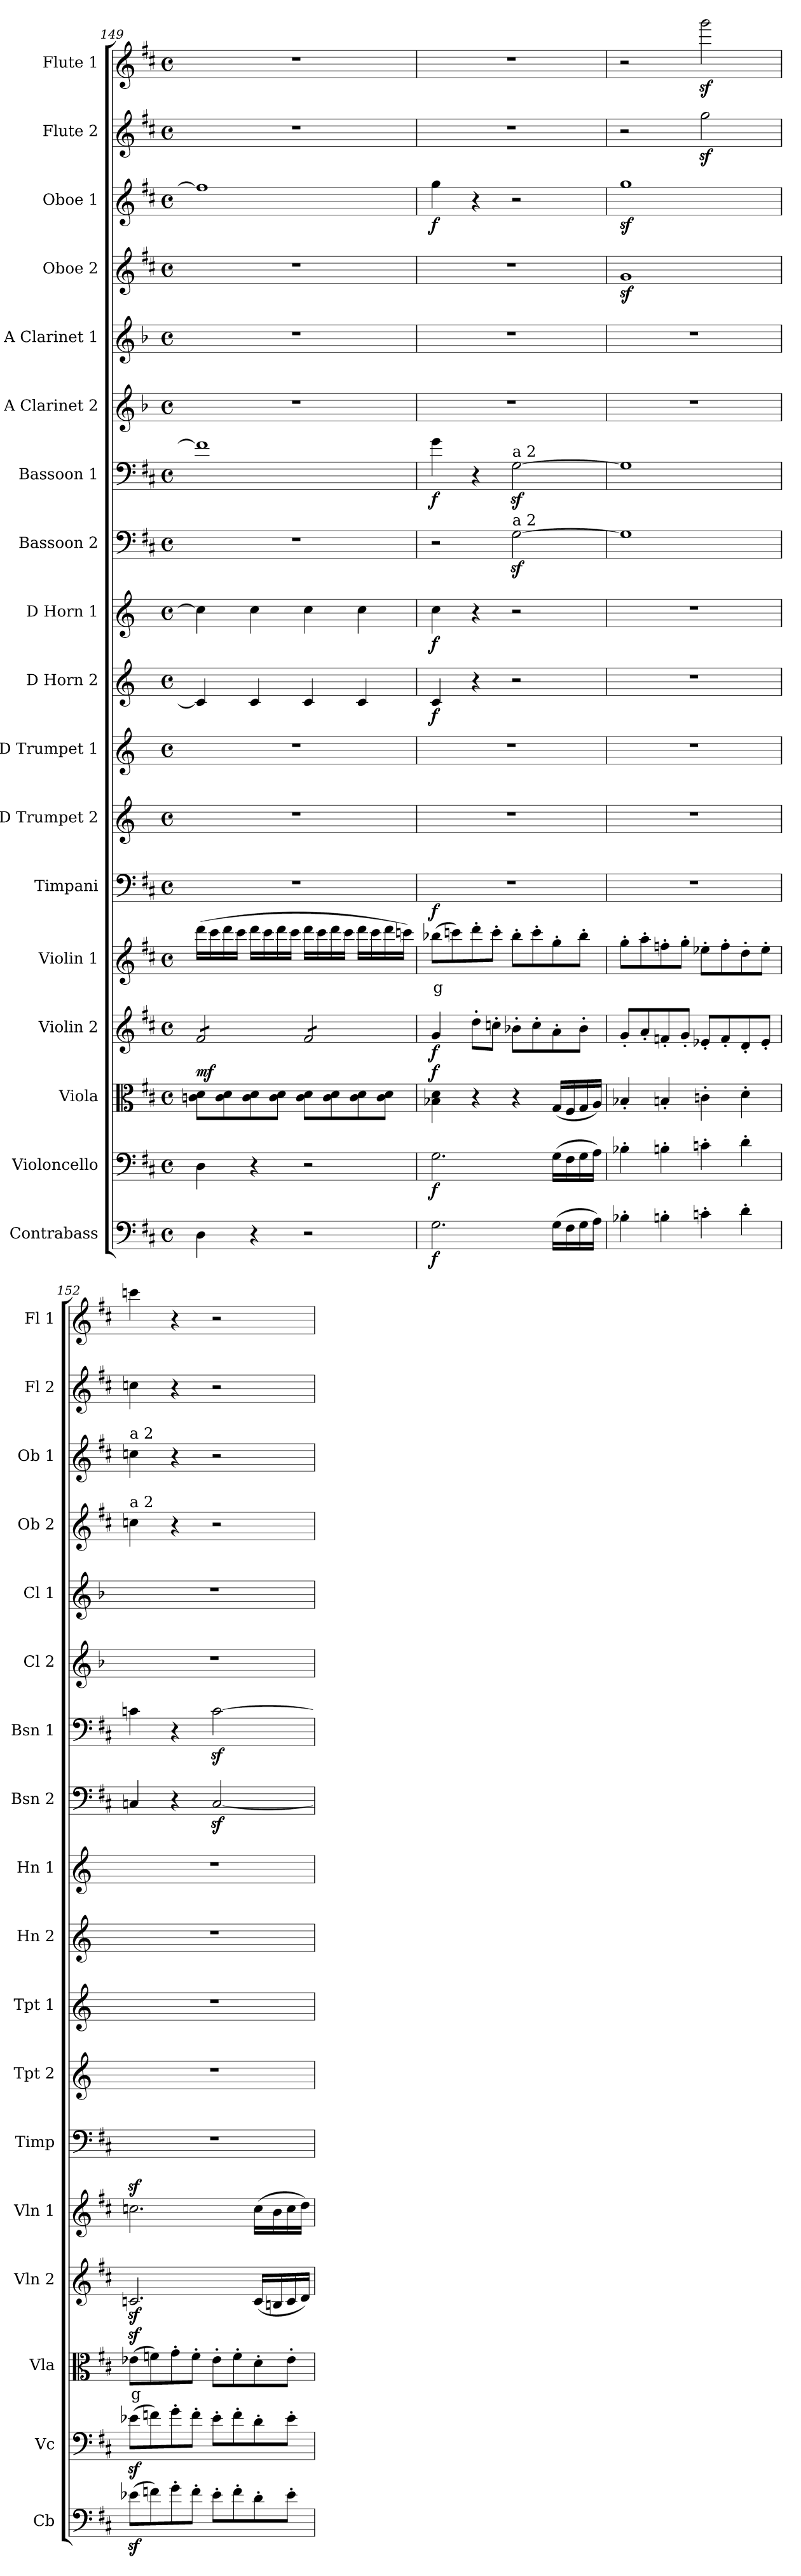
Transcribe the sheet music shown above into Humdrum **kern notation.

**kern	**dynam	**kern	**dynam	**kern	**text	**dynam	**kern	**dynam	**kern	**text	**dynam	**kern	**kern	**kern	**kern	**dynam	**kern	**dynam	**kern	**kern	**dynam	**kern	**kern	**kern	**kern	**dynam	**kern	**kern
*part18	*part18	*part17	*part17	*part16	*part16	*part16	*part15	*part15	*part14	*part14	*part14	*part13	*part12	*part11	*part10	*part10	*part9	*part9	*part8	*part7	*part7	*part6	*part5	*part4	*part3	*part3	*part2	*part1
*staff18	*staff18	*staff17	*staff17	*staff16	*staff16	*staff16	*staff15	*staff15	*staff14	*staff14	*staff14	*staff13	*staff12	*staff11	*staff10	*staff10	*staff9	*staff9	*staff8	*staff7	*staff7	*staff6	*staff5	*staff4	*staff3	*staff3	*staff2	*staff1
*I"Contrabass	*	*I"Violoncello	*	*I"Viola	*	*	*I"Violin 2	*	*I"Violin 1	*	*	*I"Timpani	*I"D Trumpet 2	*I"D Trumpet 1	*I"D Horn 2	*	*I"D Horn 1	*	*I"Bassoon 2	*I"Bassoon 1	*	*I"A Clarinet 2	*I"A Clarinet 1	*I"Oboe 2	*I"Oboe 1	*	*I"Flute 2	*I"Flute 1
*I'Cb	*	*I'Vc	*	*I'Vla	*	*	*I'Vln 2	*	*I'Vln 1	*	*	*I'Timp	*I'Tpt 2	*I'Tpt 1	*I'Hn 2	*	*I'Hn 1	*	*I'Bsn 2	*I'Bsn 1	*	*I'Cl 2	*I'Cl 1	*I'Ob 2	*I'Ob 1	*	*I'Fl 2	*I'Fl 1
*clefF4	*	*clefF4	*	*clefC3	*	*	*clefG2	*	*clefG2	*	*	*clefF4	*clefG2	*clefG2	*clefG2	*	*clefG2	*	*clefF4	*clefF4	*	*clefG2	*clefG2	*clefG2	*clefG2	*	*clefG2	*clefG2
*ITrd7c12	*	*	*	*	*	*	*	*	*	*	*	*	*ITrd-1c-2	*ITrd-1c-2	*ITrd6c10	*	*ITrd6c10	*	*	*	*	*ITrd2c3	*ITrd2c3	*	*	*	*	*
*k[f#c#]	*	*k[f#c#]	*	*k[f#c#]	*	*	*k[f#c#]	*	*k[f#c#]	*	*	*k[f#c#]	*k[f#c#]	*k[f#c#]	*k[f#c#]	*	*k[f#c#]	*	*k[f#c#]	*k[f#c#]	*	*k[f#c#]	*k[f#c#]	*k[f#c#]	*k[f#c#]	*	*k[f#c#]	*k[f#c#]
*M4/4	*	*M4/4	*	*M4/4	*	*	*M4/4	*	*M4/4	*	*	*M4/4	*M4/4	*M4/4	*M4/4	*	*M4/4	*	*M4/4	*M4/4	*	*M4/4	*M4/4	*M4/4	*M4/4	*	*M4/4	*M4/4
*met(c)	*	*met(c)	*	*met(c)	*	*	*met(c)	*	*met(c)	*	*	*met(c)	*met(c)	*met(c)	*met(c)	*	*met(c)	*	*met(c)	*met(c)	*	*met(c)	*met(c)	*met(c)	*met(c)	*	*met(c)	*met(c)
=149	=149	=149	=149	=149	=149	=149	=149	=149	=149	=149	=149	=149	=149	=149	=149	=149	=149	=149	=149	=149	=149	=149	=149	=149	=149	=149	=149	=149
!	!	!	!	!	!	!LO:DY:b	!	!	!	!	!	!	!	!	!	!	!	!	!	!	!	!	!	!	!	!	!	!
*	*	*	*	*	*	*	*tremolo	*	*	*	*	*	*	*	*	*	*	*	*	*	*	*	*	*	*	*	*	*
4DD\	.	4D\	.	8cn\ 8d\L	.	mf	8f#/L	.	(16ddd\LL	.	.	1r	1r	1r	4D/]	.	4d\]	.	1r	1f#]	.	1r	1r	1r	1ff#]	.	1r	1r
.	.	.	.	.	.	.	.	.	16ccc#\	.	.	.	.	.	.	.	.	.	.	.	.	.	.	.	.	.	.	.
.	.	.	.	8c\ 8d\	.	.	8f#/	.	16ddd\	.	.	.	.	.	.	.	.	.	.	.	.	.	.	.	.	.	.	.
.	.	.	.	.	.	.	.	.	16ccc#\JJ	.	.	.	.	.	.	.	.	.	.	.	.	.	.	.	.	.	.	.
4r	.	4r	.	8c\ 8d\	.	.	8f#/	.	16ddd\LL	.	.	.	.	.	4D/	.	4d\	.	.	.	.	.	.	.	.	.	.	.
.	.	.	.	.	.	.	.	.	16ccc#\	.	.	.	.	.	.	.	.	.	.	.	.	.	.	.	.	.	.	.
.	.	.	.	8c\ 8d\J	.	.	8f#/J	.	16ddd\	.	.	.	.	.	.	.	.	.	.	.	.	.	.	.	.	.	.	.
.	.	.	.	.	.	.	.	.	16ccc#\JJ	.	.	.	.	.	.	.	.	.	.	.	.	.	.	.	.	.	.	.
2r	.	2r	.	8c\ 8d\L	.	.	8f#/L	.	16ddd\LL	.	.	.	.	.	4D/	.	4d\	.	.	.	.	.	.	.	.	.	.	.
.	.	.	.	.	.	.	.	.	16ccc#\	.	.	.	.	.	.	.	.	.	.	.	.	.	.	.	.	.	.	.
.	.	.	.	8c\ 8d\	.	.	8f#/	.	16ddd\	.	.	.	.	.	.	.	.	.	.	.	.	.	.	.	.	.	.	.
.	.	.	.	.	.	.	.	.	16ccc#\JJ	.	.	.	.	.	.	.	.	.	.	.	.	.	.	.	.	.	.	.
.	.	.	.	8c\ 8d\	.	.	8f#/	.	16ddd\LL	.	.	.	.	.	4D/	.	4d\	.	.	.	.	.	.	.	.	.	.	.
.	.	.	.	.	.	.	.	.	16ccc#\	.	.	.	.	.	.	.	.	.	.	.	.	.	.	.	.	.	.	.
.	.	.	.	8c\ 8d\J	.	.	8f#/J	.	16ddd\	.	.	.	.	.	.	.	.	.	.	.	.	.	.	.	.	.	.	.
*	*	*	*	*	*	*	*Xtremolo	*	*	*	*	*	*	*	*	*	*	*	*	*	*	*	*	*	*	*	*	*
.	.	.	.	.	.	.	.	.	16cccn\JJ)	.	.	.	.	.	.	.	.	.	.	.	.	.	.	.	.	.	.	.
=150	=150	=150	=150	=150	=150	=150	=150	=150	=150	=150	=150	=150	=150	=150	=150	=150	=150	=150	=150	=150	=150	=150	=150	=150	=150	=150	=150	=150
!	!LO:DY:b	!	!LO:DY:b	!	!	!LO:DY:b	!	!LO:DY:b	!	!LO:LY:b:color=#FF0000	!LO:DY:b	!	!	!	!	!LO:DY:b	!	!LO:DY:b	!	!	!LO:DY:b	!	!	!	!	!LO:DY:b	!	!
2.GG\	f	2.G\	f	4B-X\ 4d\	.	f	4g/	f	(8bb-X\L	g	f	1r	1r	1r	4D/	f	4d\	f	2r	4g\	f	1r	1r	1r	4gg\	f	1r	1r
.	.	.	.	.	.	.	.	.	8cccn\)	.	.	.	.	.	.	.	.	.	.	.	.	.	.	.	.	.	.	.
.	.	.	.	4r	.	.	8dd'\L	.	8ddd'\	.	.	.	.	.	4r	.	4r	.	.	4r	.	.	.	.	4r	.	.	.
.	.	.	.	.	.	.	8ccn'\J	.	8ccc'\J	.	.	.	.	.	.	.	.	.	.	.	.	.	.	.	.	.	.	.
!	!	!	!	!	!	!	!	!	!	!	!	!	!	!	!	!	!	!	!	!LO:TX:a:t=a 2	!	!	!	!	!	!	!	!
!	!	!	!	!	!	!	!	!	!	!	!	!	!	!	!	!	!	!	!LO:TX:a:t=a 2	!	!	!	!	!	!	!	!	!
.	.	.	.	4r	.	.	8b-X'\L	.	8bb-'\L	.	.	.	.	.	2r	.	2r	.	[2Gz<\	[2Gz<\	.	.	.	.	2r	.	.	.
.	.	.	.	.	.	.	8cc'\	.	8ccc'\	.	.	.	.	.	.	.	.	.	.	.	.	.	.	.	.	.	.	.
(16GG\LL	.	(16G\LL	.	(16G/LL	.	.	8a'\	.	8gg'\	.	.	.	.	.	.	.	.	.	.	.	.	.	.	.	.	.	.	.
16FF#\	.	16F#\	.	16F#/	.	.	.	.	.	.	.	.	.	.	.	.	.	.	.	.	.	.	.	.	.	.	.	.
16GG\	.	16G\	.	16G/	.	.	8b-'\J	.	8bb-'\J	.	.	.	.	.	.	.	.	.	.	.	.	.	.	.	.	.	.	.
16AA\JJ)	.	16A\JJ)	.	16A/JJ)	.	.	.	.	.	.	.	.	.	.	.	.	.	.	.	.	.	.	.	.	.	.	.	.
!!LO:PB:g=z
=151	=151	=151	=151	=151	=151	=151	=151	=151	=151	=151	=151	=151	=151	=151	=151	=151	=151	=151	=151	=151	=151	=151	=151	=151	=151	=151	=151	=151
4BB-X'\	.	4B-X'\	.	4B-X'/	.	.	8g'/L	.	8gg'\L	.	.	1r	1r	1r	1r	.	1r	.	1G]	1G]	.	1r	1r	1gz<	1ggz<	.	2r	2r
.	.	.	.	.	.	.	8a'/	.	8aa'\	.	.	.	.	.	.	.	.	.	.	.	.	.	.	.	.	.	.	.
4BBn'\	.	4Bn'\	.	4Bn'/	.	.	8fn'/	.	8ffn'\	.	.	.	.	.	.	.	.	.	.	.	.	.	.	.	.	.	.	.
.	.	.	.	.	.	.	8g'/J	.	8gg'\J	.	.	.	.	.	.	.	.	.	.	.	.	.	.	.	.	.	.	.
4Cn'\	.	4cn'\	.	4cn'\	.	.	8e-X'/L	.	8ee-X'\L	.	.	.	.	.	.	.	.	.	.	.	.	.	.	.	.	.	2ggz<\	2gggz<\
.	.	.	.	.	.	.	8f'/	.	8ff'\	.	.	.	.	.	.	.	.	.	.	.	.	.	.	.	.	.	.	.
4D'\	.	4d'\	.	4d'\	.	.	8d'/	.	8dd'\	.	.	.	.	.	.	.	.	.	.	.	.	.	.	.	.	.	.	.
.	.	.	.	.	.	.	8e-'/J	.	8ee-'\J	.	.	.	.	.	.	.	.	.	.	.	.	.	.	.	.	.	.	.
=152	=152	=152	=152	=152	=152	=152	=152	=152	=152	=152	=152	=152	=152	=152	=152	=152	=152	=152	=152	=152	=152	=152	=152	=152	=152	=152	=152	=152
!	!	!	!	!	!	!	!	!	!	!	!	!	!	!	!	!	!	!	!	!	!	!	!	!	!LO:TX:a:t=a 2	!	!	!
!	!	!	!	!	!	!	!	!	!	!	!	!	!	!	!	!	!	!	!	!	!	!	!	!LO:TX:a:t=a 2	!	!	!	!
!	!	!	!	!	!LO:LY:b:color=#FF0000	!	!	!	!	!	!	!	!	!	!	!	!	!	!	!	!	!	!	!	!	!	!	!
(8E-Xz<\L	.	(8e-Xz<\L	.	(8e-Xz<\L	g	.	2.cnz</	.	2.ccnz<\	.	.	1r	1r	1r	1r	.	1r	.	4Cn/	4cn\	.	1r	1r	4ccn\	4ccn\	.	4ccn\	4cccn\
8Fn\)	.	8fn\)	.	8fn\)	.	.	.	.	.	.	.	.	.	.	.	.	.	.	.	.	.	.	.	.	.	.	.	.
8G'\	.	8g'\	.	8g'\	.	.	.	.	.	.	.	.	.	.	.	.	.	.	4r	4r	.	.	.	4r	4r	.	4r	4r
8F'\J	.	8f'\J	.	8f'\J	.	.	.	.	.	.	.	.	.	.	.	.	.	.	.	.	.	.	.	.	.	.	.	.
8E-'\L	.	8e-'\L	.	8e-'\L	.	.	.	.	.	.	.	.	.	.	.	.	.	.	[2Cz</	[2cz<\	.	.	.	2r	2r	.	2r	2r
8F'\	.	8f'\	.	8f'\	.	.	.	.	.	.	.	.	.	.	.	.	.	.	.	.	.	.	.	.	.	.	.	.
8D'\	.	8d'\	.	8d'\	.	.	(16c/LL	.	(16cc\LL	.	.	.	.	.	.	.	.	.	.	.	.	.	.	.	.	.	.	.
.	.	.	.	.	.	.	16Bn/	.	16b\	.	.	.	.	.	.	.	.	.	.	.	.	.	.	.	.	.	.	.
8E-'\J	.	8e-'\J	.	8e-'\J	.	.	16c/	.	16cc\	.	.	.	.	.	.	.	.	.	.	.	.	.	.	.	.	.	.	.
.	.	.	.	.	.	.	16d/JJ)	.	16dd\JJ)	.	.	.	.	.	.	.	.	.	.	.	.	.	.	.	.	.	.	.
=	=	=	=	=	=	=	=	=	=	=	=	=	=	=	=	=	=	=	=	=	=	=	=	=	=	=	=	=
*-	*-	*-	*-	*-	*-	*-	*-	*-	*-	*-	*-	*-	*-	*-	*-	*-	*-	*-	*-	*-	*-	*-	*-	*-	*-	*-	*-	*-
